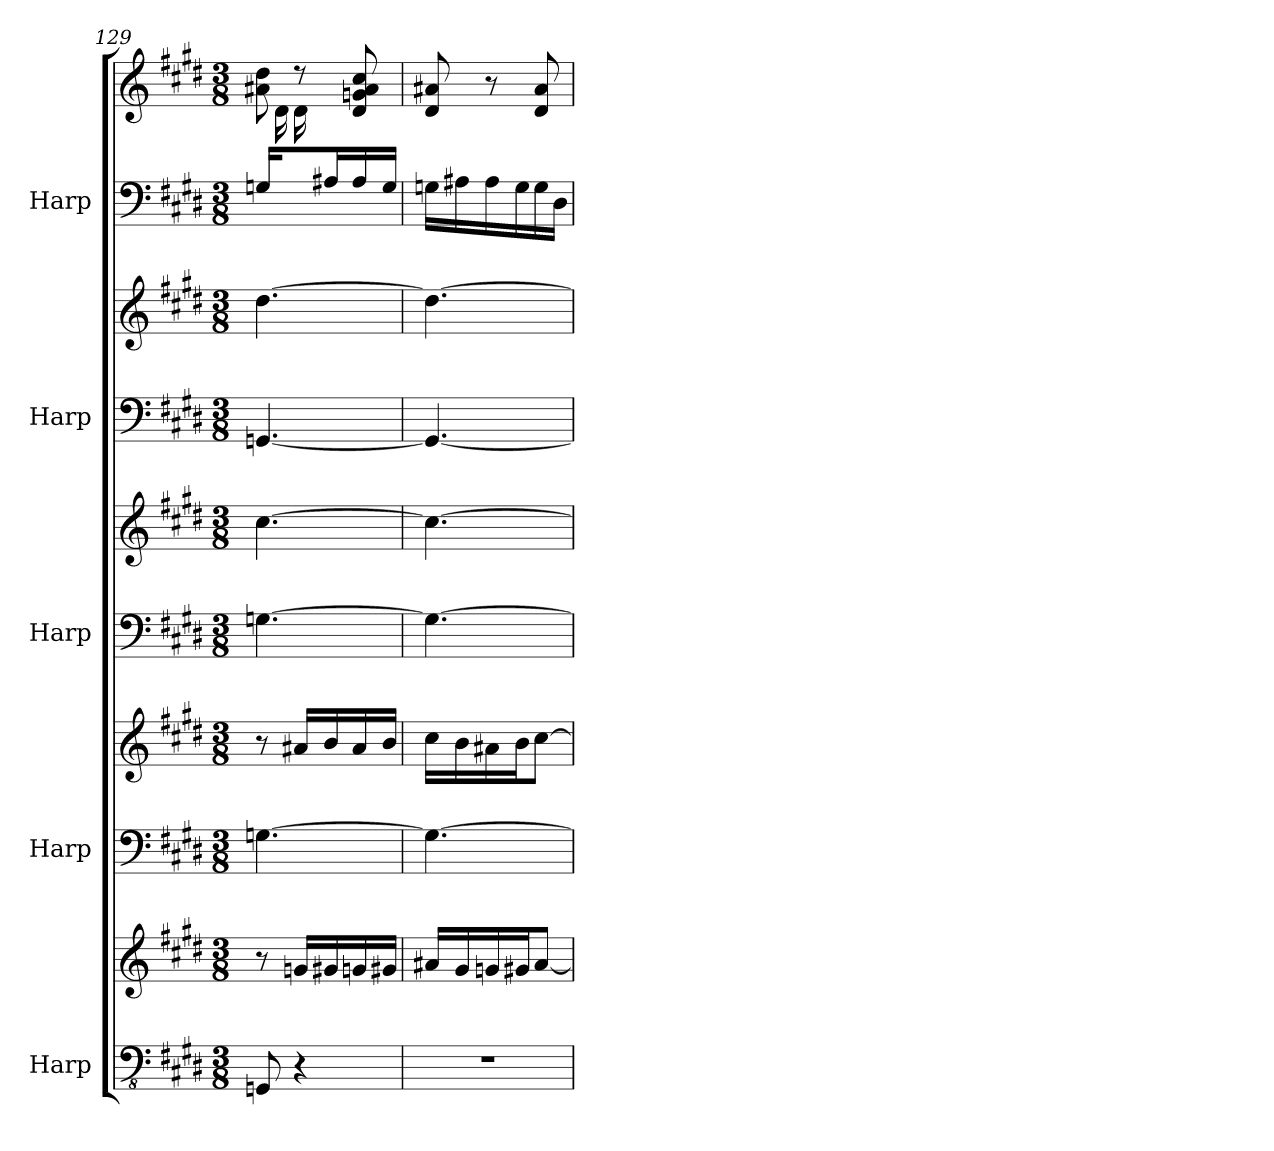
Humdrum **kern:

**kern	**kern	**kern	**kern	**kern	**kern	**kern	**kern	**kern	**kern
*part5	*part5	*part4	*part4	*part3	*part3	*part2	*part2	*part1	*part1
*staff10	*staff9	*staff8	*staff7	*staff6	*staff5	*staff4	*staff3	*staff2	*staff1
*I"Harp	*	*I"Harp	*	*I"Harp	*	*I"Harp	*	*I"Harp	*
*I'Hp	*	*I'Hp	*	*I'Hp	*	*I'Hp	*	*I'Hp	*
*clefFv4	*clefG2	*clefF4	*clefG2	*clefF4	*clefG2	*clefF4	*clefG2	*clefF4	*clefG2
*k[f#c#g#d#]	*k[f#c#g#d#]	*k[f#c#g#d#]	*k[f#c#g#d#]	*k[f#c#g#d#]	*k[f#c#g#d#]	*k[f#c#g#d#]	*k[f#c#g#d#]	*k[f#c#g#d#]	*k[f#c#g#d#]
*M3/8	*M3/8	*M3/8	*M3/8	*M3/8	*M3/8	*M3/8	*M3/8	*M3/8	*M3/8
=129	=129	=129	=129	=129	=129	=129	=129	=129	=129
*	*	*	*	*	*	*	*	*	*^
8GGGn/	8r	[4.Gn\	8r	[4.Gn\	[4.cc#\	[4.GGn/	[4.dd#\	16Gn/LL	8a#X\ 8dd#\	16ryy
.	.	.	.	.	.	.	.	8ryy	.	16d#\
4r	16gn/LL	.	16a#X/LL	.	.	.	.	.	8rdd	16d#\
.	16g#X/	.	16b/	.	.	.	.	16A#X/	.	8.ryy
.	16gn/	.	16a#/	.	.	.	.	16A#/	8d#/ 8gn/ 8a#/ 8cc#/	.
.	16g#X/JJ	.	16b/JJ	.	.	.	.	16G/JJ	.	.
*	*	*	*	*	*	*	*	*	*v	*v
=130	=130	=130	=130	=130	=130	=130	=130	=130	=130
4.r	16a#X/LL	4.G\_	16cc#\LL	4.G\_	4.cc#\_	4.GG/_	4.dd#\_	16Gn\LL	8d#/ 8a#X/
.	16g#/	.	16b\	.	.	.	.	16A#X\	.
.	16gn/	.	16a#X\	.	.	.	.	16A#\	8r
.	16g#X/J	.	16b\J	.	.	.	.	16G\	.
.	[8a#/J	.	[8cc#\J	.	.	.	.	16G\	8d#/ 8a#/
.	.	.	.	.	.	.	.	16D#\JJ	.
=	=	=	=	=	=	=	=	=	=
*-	*-	*-	*-	*-	*-	*-	*-	*-	*-
